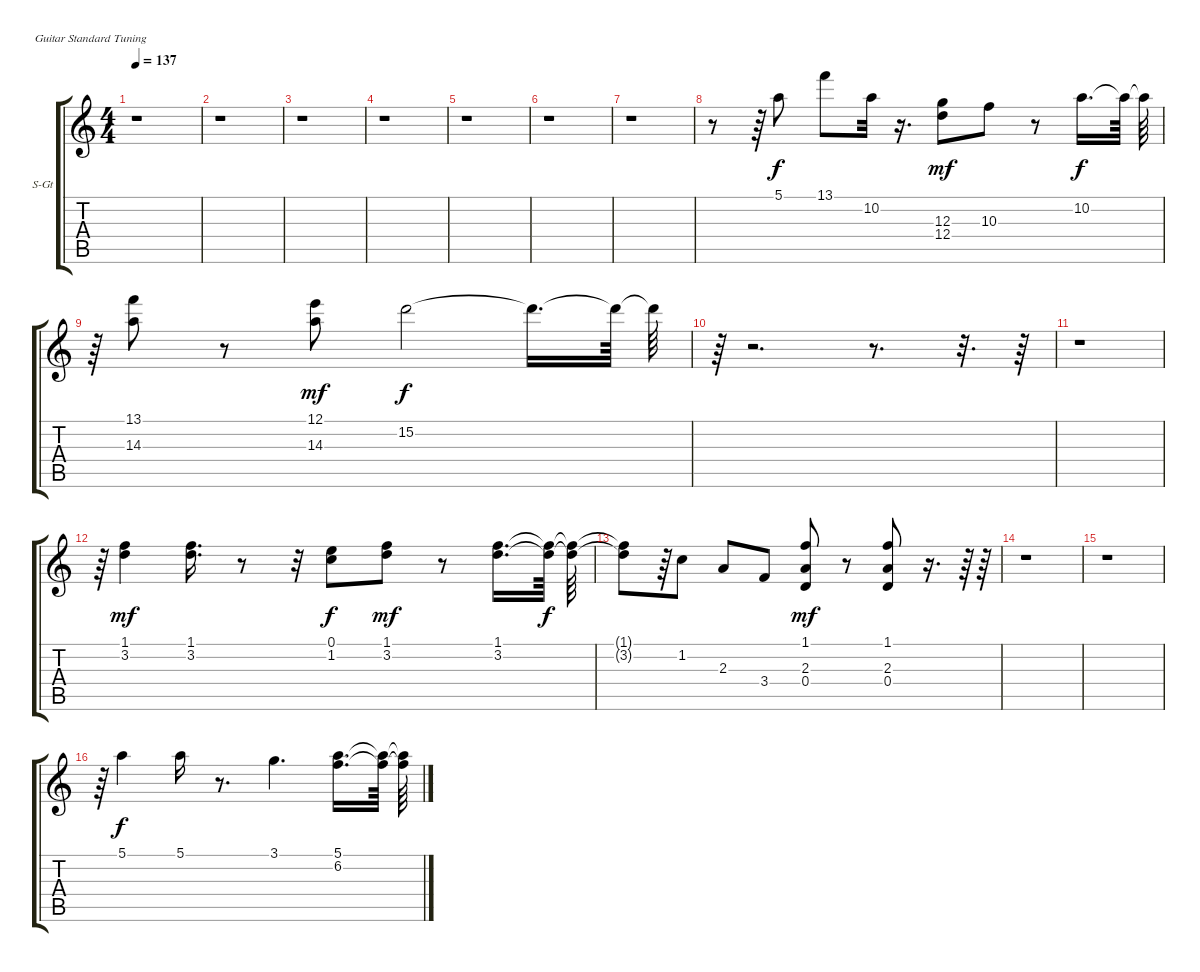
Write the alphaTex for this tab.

\bracketExtendMode groupsimilarinstruments
\firstSystemTrackNameOrientation horizontal
\otherSystemsTrackNameOrientation horizontal
\track ("Æ®·¢ 6" "S-Gt") {instrument percussiveorgan}
\staff {score tabs}
\tuning (E4 B3 G3 D3 A2 E2)
\displaytranspose 12
\ts (4 4)
\tempo 137
\clef g2
\ks c
r.1{dy f} |
r.1 |
r.1 |
r.1 |
r.1 |
r.1 |
r.1 |
r.8 r.64 5.1.8 13.1.8 10.2.32 r.16{d} (12.3 12.4).8{dy mf} 10.3.8 r.8 10.2.16{d dy f} 10.2{t}.64 10.2{t}.64 |
r.64 (13.1 14.3).8 r.8 (12.1 14.3).8{dy mf} 15.2.2{dy f} 15.2{t}.16{d} 15.2{t}.64 15.2{t}.64 |
r.64 r.2{d} r.8{d} r.32{d} r.64 |
r.1 |
r.64 (1.1 3.2).4{dy mf} (1.1 3.2).16{d} r.8 r.32 (0.1 1.2).8{dy f} (1.1 3.2).8{dy mf} r.8 (1.1 3.2).16{d} (1.1{t} 3.2{t}).64{dy f} (1.1{t} 3.2{t}).64 |
(1.1{t} 3.2{t}).8 r.64 1.2.8 2.3.8 3.4.8 (1.1 2.3 0.4).8{dy mf} r.8 (1.1 2.3 0.4).8 r.16{d} r.64 r.64 |
r.1 |
r.1 |
r.64 5.1.4{dy f} 5.1.16 r.8{d} 3.1.4{d} (5.1 6.2).16{d} (5.1{t} 6.2{t}).64 (5.1{t} 6.2{t}).64
